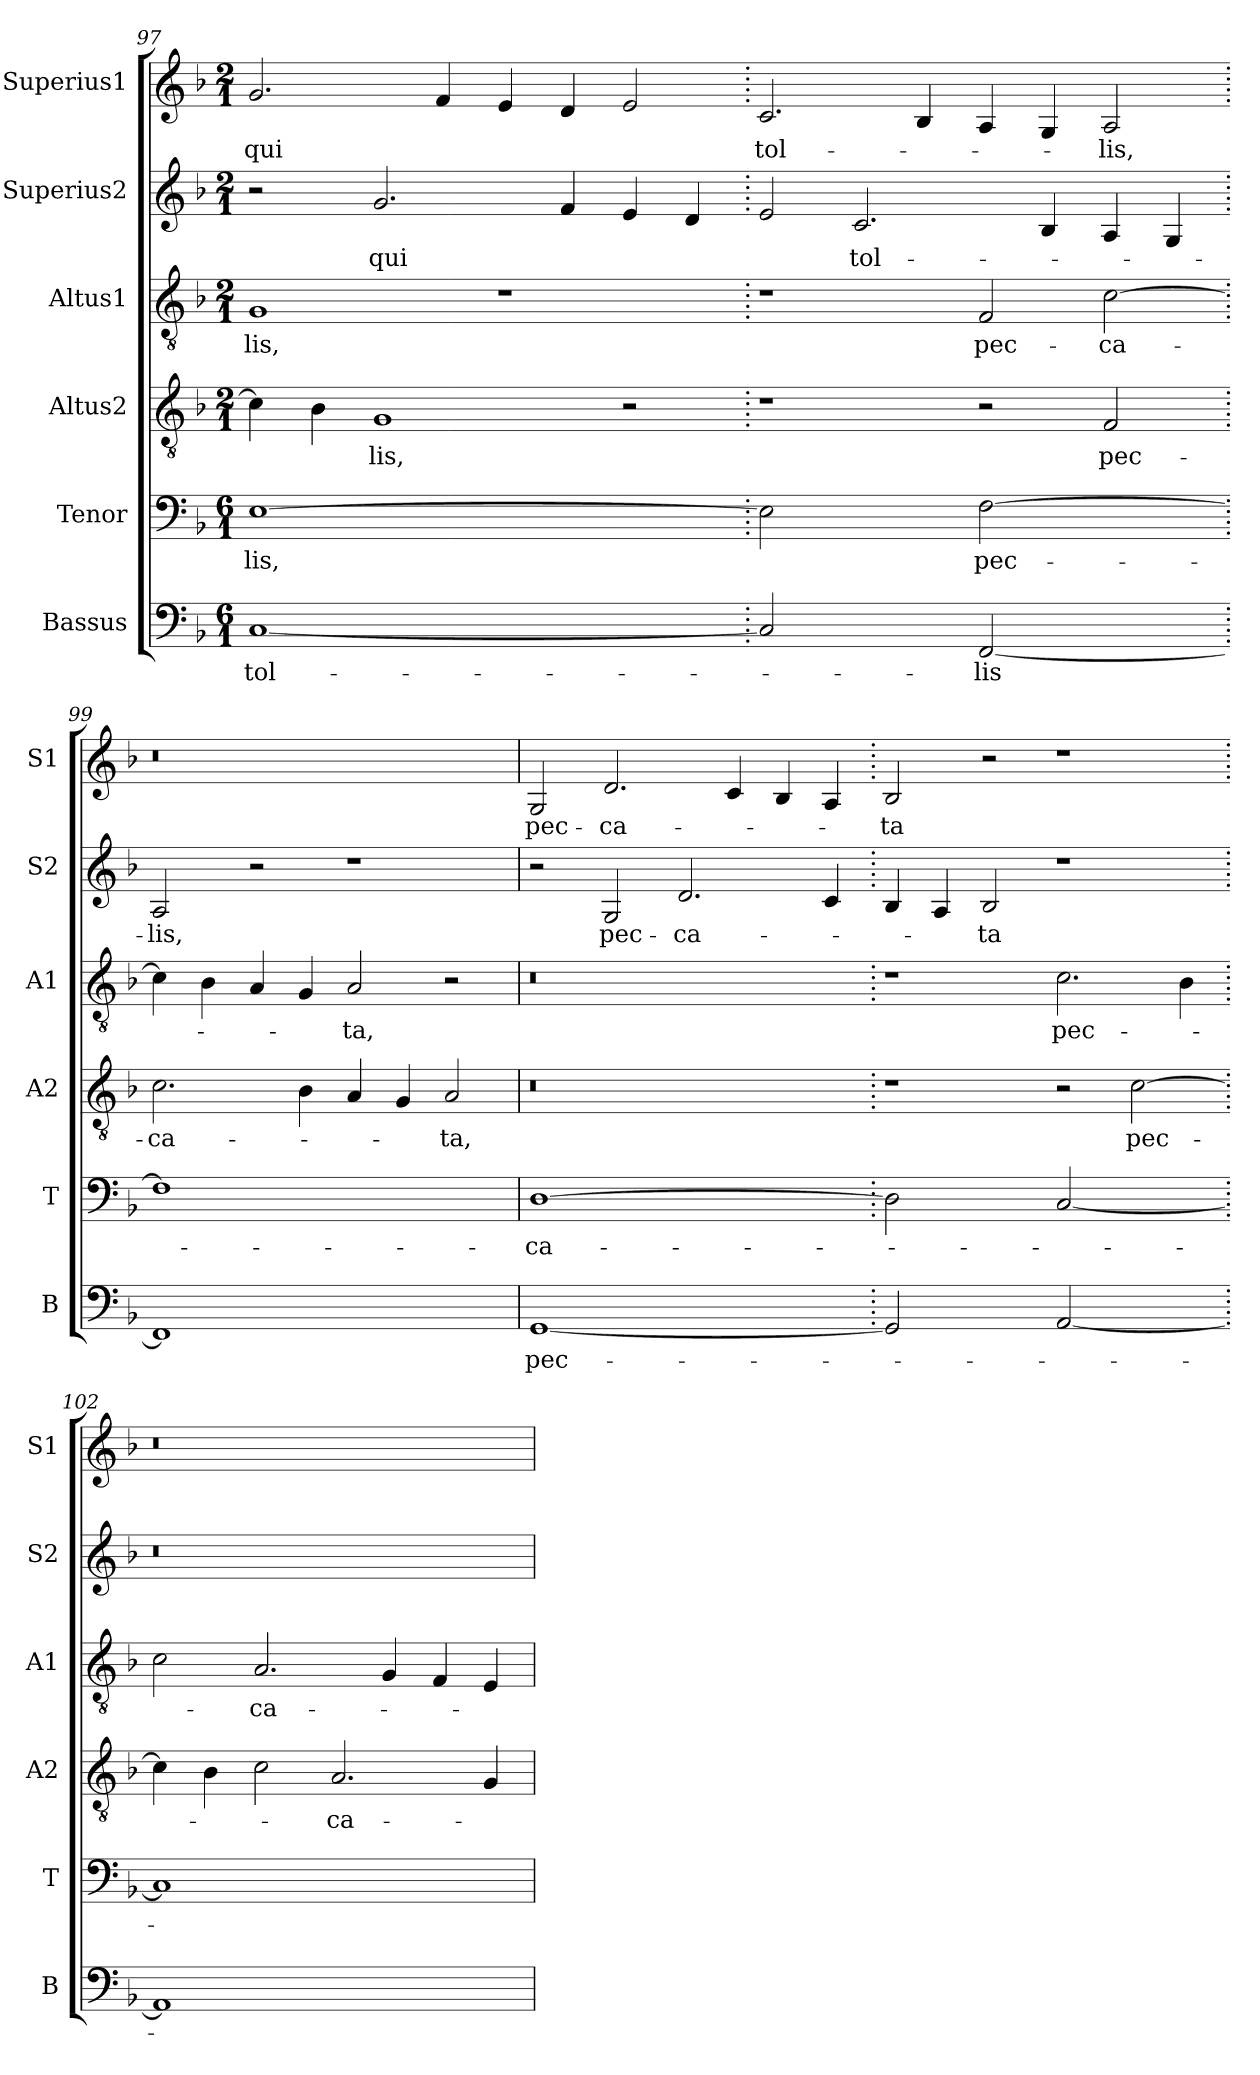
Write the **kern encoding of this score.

**kern	**text	**kern	**text	**kern	**text	**kern	**text	**kern	**text	**kern	**text
*part6	*part6	*part5	*part5	*part4	*part4	*part3	*part3	*part2	*part2	*part1	*part1
*staff6	*staff6	*staff5	*staff5	*staff4	*staff4	*staff3	*staff3	*staff2	*staff2	*staff1	*staff1
*I"Bassus	*	*I"Tenor	*	*I"Altus2	*	*I"Altus1	*	*I"Superius2	*	*I"Superius1	*
*I'B	*	*I'T	*	*I'A2	*	*I'A1	*	*I'S2	*	*I'S1	*
*clefF4	*	*clefF4	*	*clefGv2	*	*clefGv2	*	*clefG2	*	*clefG2	*
*k[b-]	*	*k[b-]	*	*k[b-]	*	*k[b-]	*	*k[b-]	*	*k[b-]	*
*M6/1	*	*M6/1	*	*M2/1	*	*M2/1	*	*M2/1	*	*M2/1	*
=97	=97	=97	=97	=97	=97	=97	=97	=97	=97	=97	=97
!LO:N:vis=1	!	!LO:N:vis=1	!	!	!	!	!	!	!	!	!
[0C	tol-	[0E	-lis,	4c\]	.	1G	-lis,	2r	.	2.g/	qui
.	.	.	.	4B-\	.	.	.	.	.	.	.
.	.	.	.	1G	-lis,	.	.	2.g/	qui	.	.
.	.	.	.	.	.	.	.	.	.	4f/	.
.	.	.	.	.	.	1r	.	.	.	4e/	.
.	.	.	.	.	.	.	.	4f/	.	4d/	.
.	.	.	.	2r	.	.	.	4e/	.	2e/	.
.	.	.	.	.	.	.	.	4d/	.	.	.
=98.	=98.	=98.	=98.	=98.	=98.	=98.	=98.	=98.	=98.	=98.	=98.
!LO:N:vis=2	!	!LO:N:vis=2	!	!	!	!	!	!	!	!	!
1C]	.	1E]	.	1r	.	1r	.	2e/	.	2.c/	tol-
.	.	.	.	.	.	.	.	2.c/	tol-	.	.
.	.	.	.	.	.	.	.	.	.	4B-/	.
!LO:N:vis=2	!	!LO:N:vis=2	!	!	!	!	!	!	!	!	!
[1FF	-lis	[1F	pec-	2r	.	2F/	pec-	.	.	4A/	.
.	.	.	.	.	.	.	.	4B-/	.	4G/	.
.	.	.	.	2F/	pec-	[2c\	-ca-	4A/	.	2A/	-lis,
.	.	.	.	.	.	.	.	4G/	.	.	.
=99.	=99.	=99.	=99.	=99.	=99.	=99.	=99.	=99.	=99.	=99.	=99.
!LO:N:vis=1	!	!LO:N:vis=1	!	!	!	!	!	!	!	!	!
0FF]	.	0F]	.	2.c\	-ca-	4c\]	.	2A/	-lis,	0r	.
.	.	.	.	.	.	4B-\	.	.	.	.	.
.	.	.	.	.	.	4A/	.	2r	.	.	.
.	.	.	.	4B-\	.	4G/	.	.	.	.	.
.	.	.	.	4A/	.	2A/	-ta,	1r	.	.	.
.	.	.	.	4G/	.	.	.	.	.	.	.
.	.	.	.	2A/	-ta,	2r	.	.	.	.	.
=100	=100	=100	=100	=100	=100	=100	=100	=100	=100	=100	=100
!LO:N:vis=1	!	!LO:N:vis=1	!	!	!	!	!	!	!	!	!
[0GG	pec-	[0D	-ca-	0r	.	0r	.	2r	.	2G/	pec-
.	.	.	.	.	.	.	.	2G/	pec-	2.d/	-ca-
.	.	.	.	.	.	.	.	2.d/	-ca-	.	.
.	.	.	.	.	.	.	.	.	.	4c/	.
.	.	.	.	.	.	.	.	.	.	4B-/	.
.	.	.	.	.	.	.	.	4c/	.	4A/	.
=101.	=101.	=101.	=101.	=101.	=101.	=101.	=101.	=101.	=101.	=101.	=101.
!LO:N:vis=2	!	!LO:N:vis=2	!	!	!	!	!	!	!	!	!
1GG]	.	1D]	.	1r	.	1r	.	4B-/	.	2B-/	-ta
.	.	.	.	.	.	.	.	4A/	.	.	.
.	.	.	.	.	.	.	.	2B-/	-ta	2r	.
!LO:N:vis=2	!	!LO:N:vis=2	!	!	!	!	!	!	!	!	!
[1AA	.	[1C	.	2r	.	2.c\	pec-	1r	.	1r	.
.	.	.	.	[2c\	pec-	.	.	.	.	.	.
.	.	.	.	.	.	4B-\	.	.	.	.	.
=102.	=102.	=102.	=102.	=102.	=102.	=102.	=102.	=102.	=102.	=102.	=102.
!LO:N:vis=1	!	!LO:N:vis=1	!	!	!	!	!	!	!	!	!
0AA]	.	0C]	.	4c\]	.	2c\	.	0r	.	0r	.
.	.	.	.	4B-\	.	.	.	.	.	.	.
.	.	.	.	2c\	.	2.A/	-ca-	.	.	.	.
.	.	.	.	2.A/	-ca-	.	.	.	.	.	.
.	.	.	.	.	.	4G/	.	.	.	.	.
.	.	.	.	.	.	4F/	.	.	.	.	.
.	.	.	.	4G/	.	4E/	.	.	.	.	.
=	=	=	=	=	=	=	=	=	=	=	=
*-	*-	*-	*-	*-	*-	*-	*-	*-	*-	*-	*-
